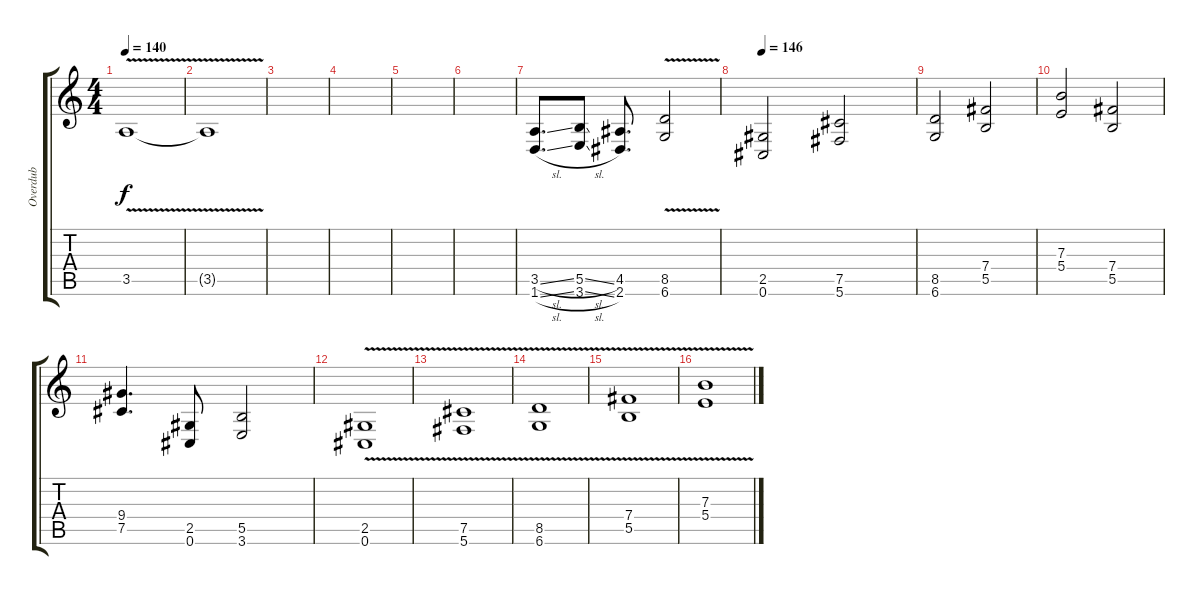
\track ("Overdub" "Overdub") {instrument distortionguitar}
\staff {score tabs}
\tuning (Db4 Ab3 E3 B2 Gb2 Db2) {hide}
\ts (4 4)
\tempo 140
\clef g2
\ks c
3.5{v t}.1{dy f} |
3.5{v t}.1 |
|
|
|
|
(3.5{sl} 1.6{sl}).8{d} (5.5{sl} 3.6{sl}).8 (4.5 2.6).8{d} (8.5{v} 6.6).2 |
\tempo 146
(2.5 0.6).2 (7.5 5.6).2 |
(8.5 6.6).2 (7.4 5.5).2 |
(7.3 5.4).2 (7.4 5.5).2 |
(9.4 7.5).4{d} (2.5 0.6).8 (5.5 3.6).2 |
(2.5{v} 0.6{v}).1 |
(7.5{v} 5.6{v}).1 |
(8.5{v} 6.6{v}).1 |
(7.4{v} 5.5{v}).1 |
(7.3{v} 5.4{v}).1
